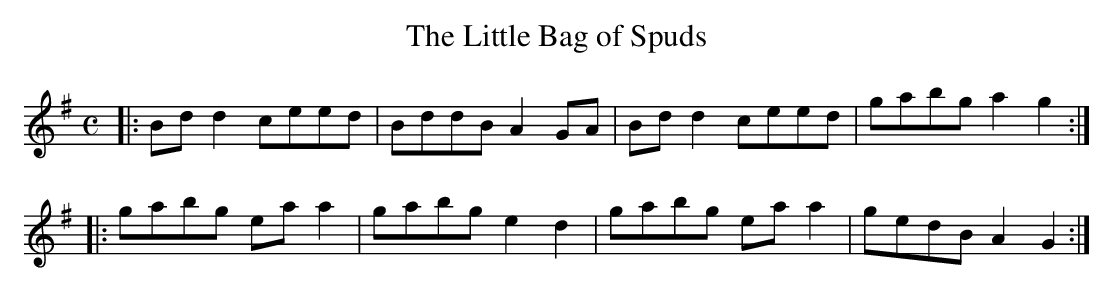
X:1
T:Little Bag of Spuds, The
M:C
K:G
|: Bd d2 ceed | BddB A2 GA | Bd d2 ceed | gabg a2 g2 :|
|: gabg ea a2 | gabg e2 d2 | gabg ea a2 | gedB A2G2 :|
